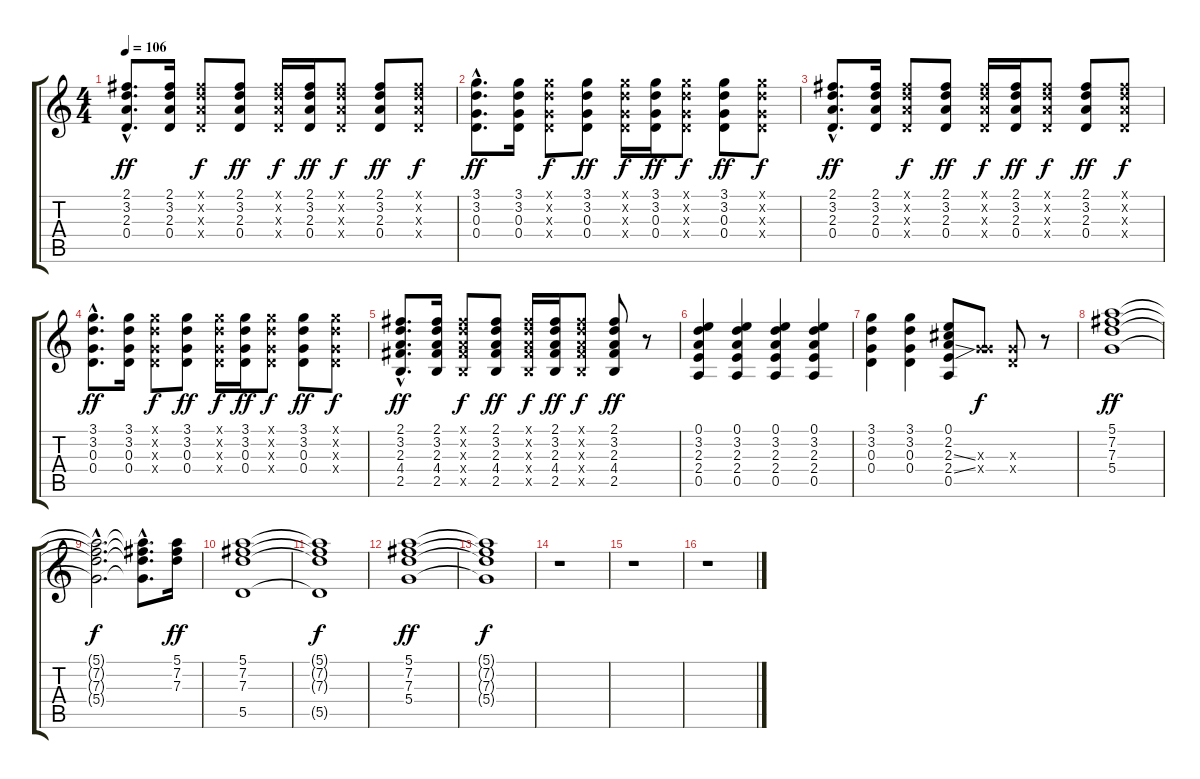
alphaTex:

\track "" {instrument distortionguitar}
\staff {score tabs}
\tuning (E4 B3 G3 D3 A2 E2) {hide}
\ts (4 4)
\tempo 106
\clef g2
\ks c
(2.1{hac} 3.2{hac} 2.3{hac} 0.4{hac}).8{d dy ff} (2.1 3.2 2.3 0.4).16 (2.1{x} 3.2{x} 2.3{x} 0.4{x}).8{dy f} (2.1 3.2 2.3 0.4).8{dy ff} (2.1{x} 3.2{x} 2.3{x} 0.4{x}).16{dy f} (2.1 3.2 2.3 0.4).16{dy ff} (2.1{x} 3.2{x} 2.3{x} 0.4{x}).8{dy f} (2.1 3.2 2.3 0.4).8{dy ff} (2.1{x} 3.2{x} 2.3{x} 0.4{x}).8{dy f} |
(3.1{hac} 3.2{hac} 0.3{hac} 0.4{hac}).8{d dy ff} (3.1 3.2 0.3 0.4).16 (3.1{x} 3.2{x} 0.3{x} 0.4{x}).8{dy f} (3.1 3.2 0.3 0.4).8{dy ff} (3.1{x} 3.2{x} 0.3{x} 0.4{x}).16{dy f} (3.1 3.2 0.3 0.4).16{dy ff} (3.1{x} 3.2{x} 0.3{x} 0.4{x}).8{dy f} (3.1 3.2 0.3 0.4).8{dy ff} (3.1{x} 3.2{x} 0.3{x} 0.4{x}).8{dy f} |
(2.1{hac} 3.2{hac} 2.3{hac} 0.4{hac}).8{d dy ff} (2.1 3.2 2.3 0.4).16 (2.1{x} 3.2{x} 2.3{x} 0.4{x}).8{dy f} (2.1 3.2 2.3 0.4).8{dy ff} (2.1{x} 3.2{x} 2.3{x} 0.4{x}).16{dy f} (2.1 3.2 2.3 0.4).16{dy ff} (2.1{x} 3.2{x} 2.3{x} 0.4{x}).8{dy f} (2.1 3.2 2.3 0.4).8{dy ff} (2.1{x} 3.2{x} 2.3{x} 0.4{x}).8{dy f} |
(3.1{hac} 3.2{hac} 0.3{hac} 0.4{hac}).8{d dy ff} (3.1 3.2 0.3 0.4).16 (3.1{x} 3.2{x} 0.3{x} 0.4{x}).8{dy f} (3.1 3.2 0.3 0.4).8{dy ff} (3.1{x} 3.2{x} 0.3{x} 0.4{x}).16{dy f} (3.1 3.2 0.3 0.4).16{dy ff} (3.1{x} 3.2{x} 0.3{x} 0.4{x}).8{dy f} (3.1 3.2 0.3 0.4).8{dy ff} (3.1{x} 3.2{x} 0.3{x} 0.4{x}).8{dy f} |
(2.1{hac} 3.2{hac} 2.3{hac} 4.4{hac} 2.5{hac}).8{d dy ff} (2.1 3.2 2.3 4.4 2.5).16 (2.1{x} 3.2{x} 2.3{x} 4.4{x} 2.5{x}).8{dy f} (2.1 3.2 2.3 4.4 2.5).8{dy ff} (2.1{x} 3.2{x} 2.3{x} 4.4{x} 2.5{x}).16{dy f} (2.1 3.2 2.3 4.4 2.5).16{dy ff} (2.1{x} 3.2{x} 2.3{x} 4.4{x} 2.5{x}).8{dy f} (2.1 3.2 2.3 4.4 2.5).8{dy ff} r.8 |
(0.1 3.2 2.3 2.4 0.5).4 (0.1 3.2 2.3 2.4 0.5).4 (0.1 3.2 2.3 2.4 0.5).4 (0.1 3.2 2.3 2.4 0.5).4 |
(3.1 3.2 0.3 0.4).4 (3.1 3.2 0.3 0.4).4 (0.1 2.2 2.3{ss} 2.4{ss} 0.5).8 (0.3{x} 5.4{x}).8{dy f} (0.3{x} 0.4{x}).8 r.8 |
(5.1 7.2 7.3 5.4).1{dy ff} |
(5.1{hac t} 7.2{hac t} 7.3{hac t} 5.4{hac t}).2{d dy f} (5.1{hac t} 7.2{hac t} 7.3{hac t} 5.4{hac t}).8{d} (5.1 7.2 7.3).16{dy ff} |
(5.1 7.2 7.3 5.5).1 |
(5.1{t} 7.2{t} 7.3{t} 5.5{t}).1{dy f} |
(5.1 7.2 7.3 5.4).1{dy ff} |
(5.1{t} 7.2{t} 7.3{t} 5.4{t}).1{dy f} |
r.1 |
r.1 |
r.1
